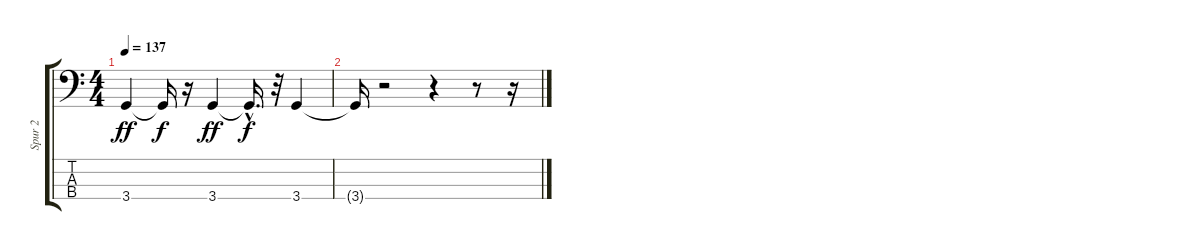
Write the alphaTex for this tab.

\track ("Spur 2" "Spur 2") {instrument slapbass1}
\staff {score tabs}
\tuning (G2 D2 A1 E1) {hide}
\ts (4 4)
\tempo 137
\clef f4
\ks c
3.4.4{dy ff} 3.4{t}.16{dy f} r.16 3.4.4{dy ff} 3.4{hac t}.16{d dy f} r.32 3.4.4 |
3.4{t}.16 r.2 r.4 r.8 r.16
